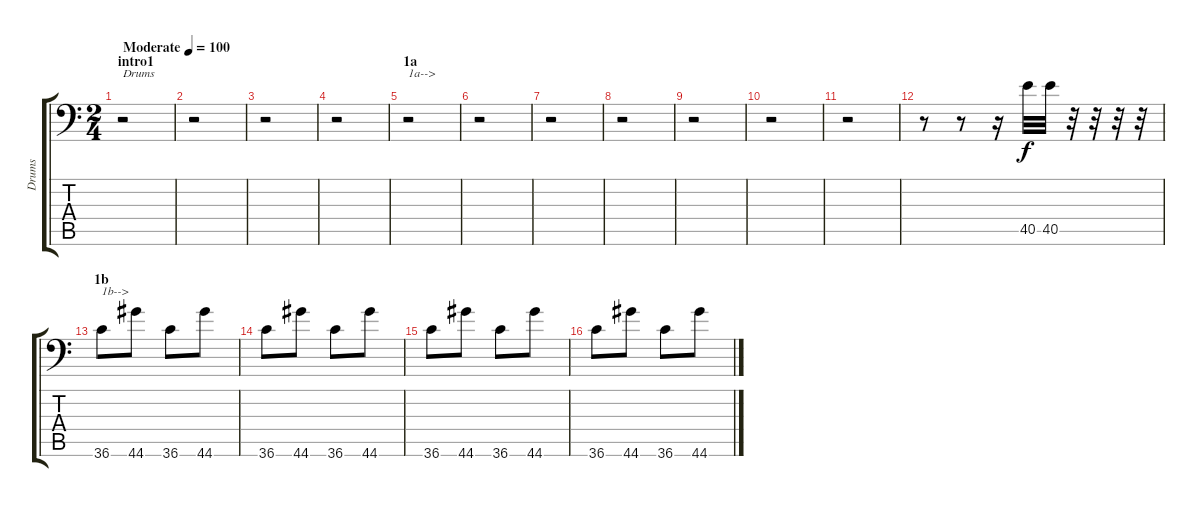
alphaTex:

\track ("Drums" "Drums") {instrument acousticgrandpiano}
\staff {score tabs}
\tuning (C-1 C-1 C-1 C-1 C-1 C-1) {hide}
\ts (2 4)
\section ("" "intro1")
\tempo (100 "Moderate")
\clef f4
\ks c
r.2{txt "Drums" dy f instrument acousticgrandpiano} |
r.2 |
r.2 |
r.2 |
\section ("" "1a")
r.2{txt "1a-->"} |
r.2 |
r.2 |
r.2 |
r.2 |
r.2 |
r.2 |
r.8 r.8 r.16 40.5.32 40.5.32 r.32 r.32 r.32 r.32 |
\section ("" "1b")
36.6.8{txt "1b-->"} 44.6.8 36.6.8 44.6.8 |
36.6.8 44.6.8 36.6.8 44.6.8 |
36.6.8 44.6.8 36.6.8 44.6.8 |
36.6.8 44.6.8 36.6.8 44.6.8
